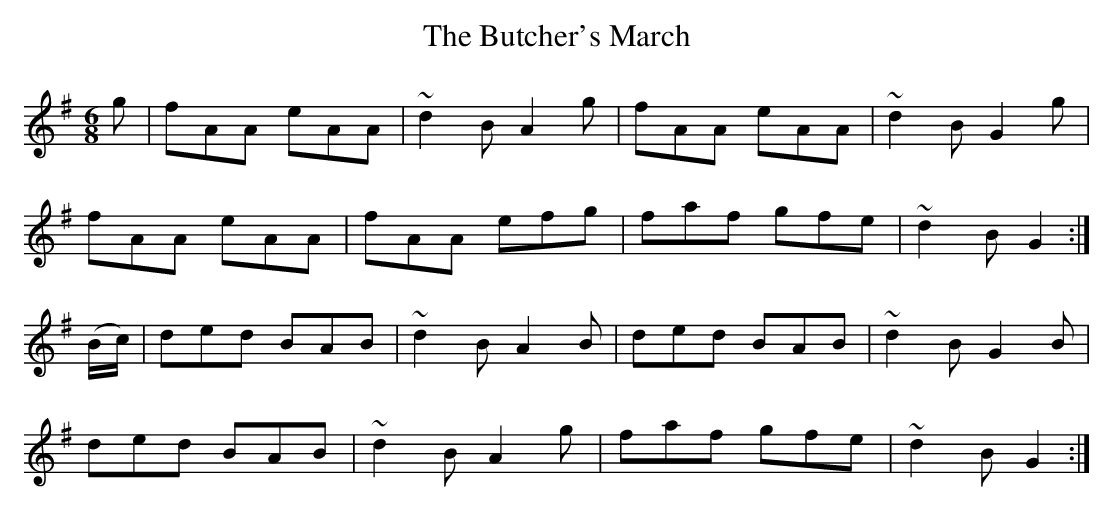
X:1
T: The Butcher's March
M: 6/8
L: 1/8
K: G
g|fAA eAA|~d2B A2g|fAA eAA|~d2B G2g|
fAA eAA|fAA efg|faf gfe|~d2B G2:|
(B/c/)|ded BAB|~d2B A2B|ded BAB|~d2B G2B|
ded BAB|~d2B A2g|faf gfe|~d2B G2:|
